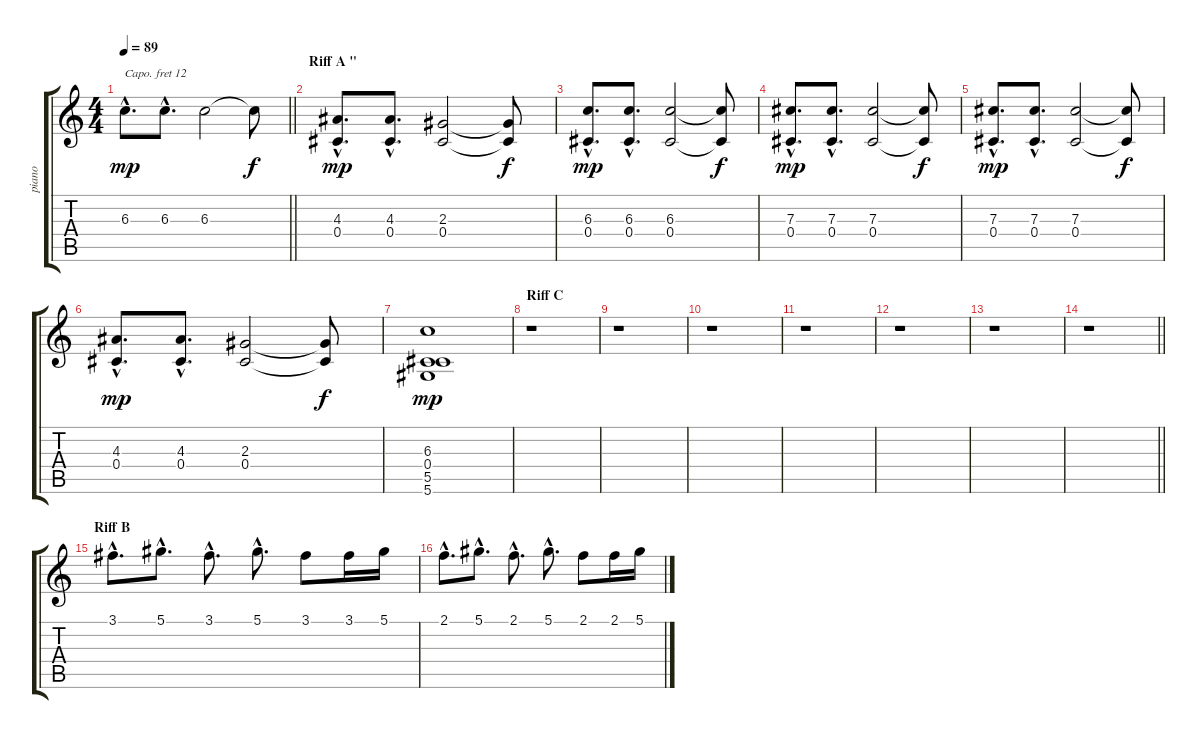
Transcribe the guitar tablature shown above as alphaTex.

\track ("piano" "piano") {instrument electricpiano1}
\staff {score tabs}
\capo 12
\tuning (Eb4 Bb3 Gb3 Db3 Ab2 Eb2) {hide}
\ts (4 4)
\tempo 89
\clef g2
\barLineRight lightlight
\ks c
6.3{hac}.8{d dy mp} 6.3{hac}.8{d} 6.3.2 6.3{t}.8{dy f} |
\section ("" "Riff A \"")
(4.3{hac} 0.4{hac}).8{d dy mp} (4.3{hac} 0.4{hac}).8{d} (2.3 0.4).2 (2.3{t} 0.4{t}).8{dy f} |
(6.3{hac} 0.4{hac}).8{d dy mp} (6.3{hac} 0.4{hac}).8{d} (6.3 0.4).2 (6.3{t} 0.4{t}).8{dy f} |
(7.3{hac} 0.4{hac}).8{d dy mp} (7.3{hac} 0.4{hac}).8{d} (7.3 0.4).2 (7.3{t} 0.4{t}).8{dy f} |
(7.3{hac} 0.4{hac}).8{d dy mp} (7.3{hac} 0.4{hac}).8{d} (7.3 0.4).2 (7.3{t} 0.4{t}).8{dy f} |
(4.3{hac} 0.4{hac}).8{d dy mp} (4.3{hac} 0.4{hac}).8{d} (2.3 0.4).2 (2.3{t} 0.4{t}).8{dy f} |
(6.3 0.4 5.5 5.6).1{dy mp} |
\section ("" "Riff C")
r.1 |
r.1 |
r.1 |
r.1 |
r.1 |
r.1 |
\barLineRight lightlight
r.1 |
\section ("" "Riff B")
3.1{hac}.8{d} 5.1{hac}.8{d} 3.1{hac}.8{d} 5.1{hac}.8{d} 3.1.8 3.1.16 5.1.16 |
2.1{hac}.8{d} 5.1{hac}.8{d} 2.1{hac}.8{d} 5.1{hac}.8{d} 2.1.8 2.1.16 5.1.16
